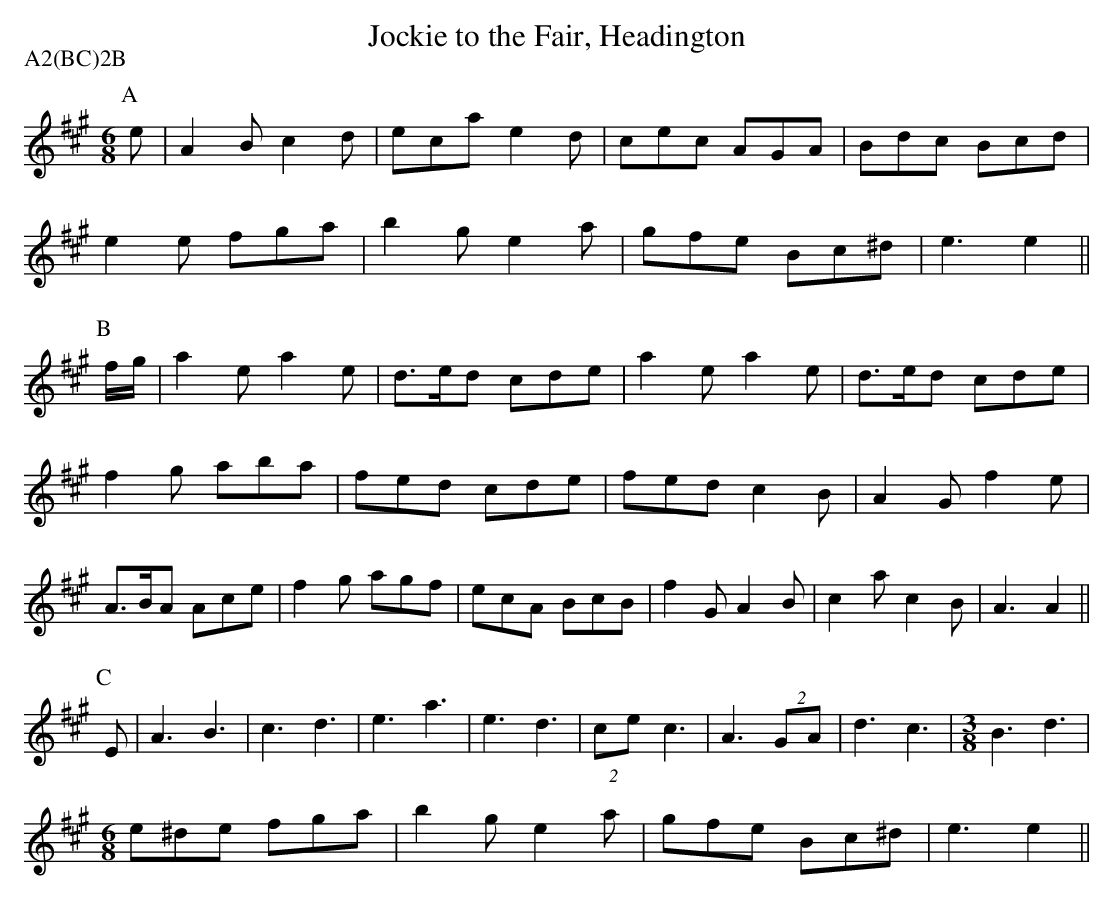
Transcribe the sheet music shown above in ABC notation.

X:1
T:Jockie to the Fair, Headington
M:6/8
L:1/8
P:A2(BC)2B
K:A
P:A
e|A2B  c2d|eca  e2d|cec AGA |Bdc  Bcd|
e2e  fga|b2g  e2a|gfe Bc^d|e3   e2 ||
P:B
f/g/|a2e  a2e|d>ed cde|a2e a2e |d>ed cde|
f2g  aba|fed  cde|fed c2B |A2G  f2e|
A>BA Ace|f2g  agf|\
ecA  BcB|f2G  A2B|c2a c2B |A3   A2 ||
P:C
E|A3   B3 |c3   d3 |e3  a3  |e3   d3 |\
(2ce c3 |A3  (2GA|d3  c3  |\
M:3/8
B3   d3 |
M:6/8
e^de fga|b2g  e2a|gfe Bc^d|e3   e2 ||
